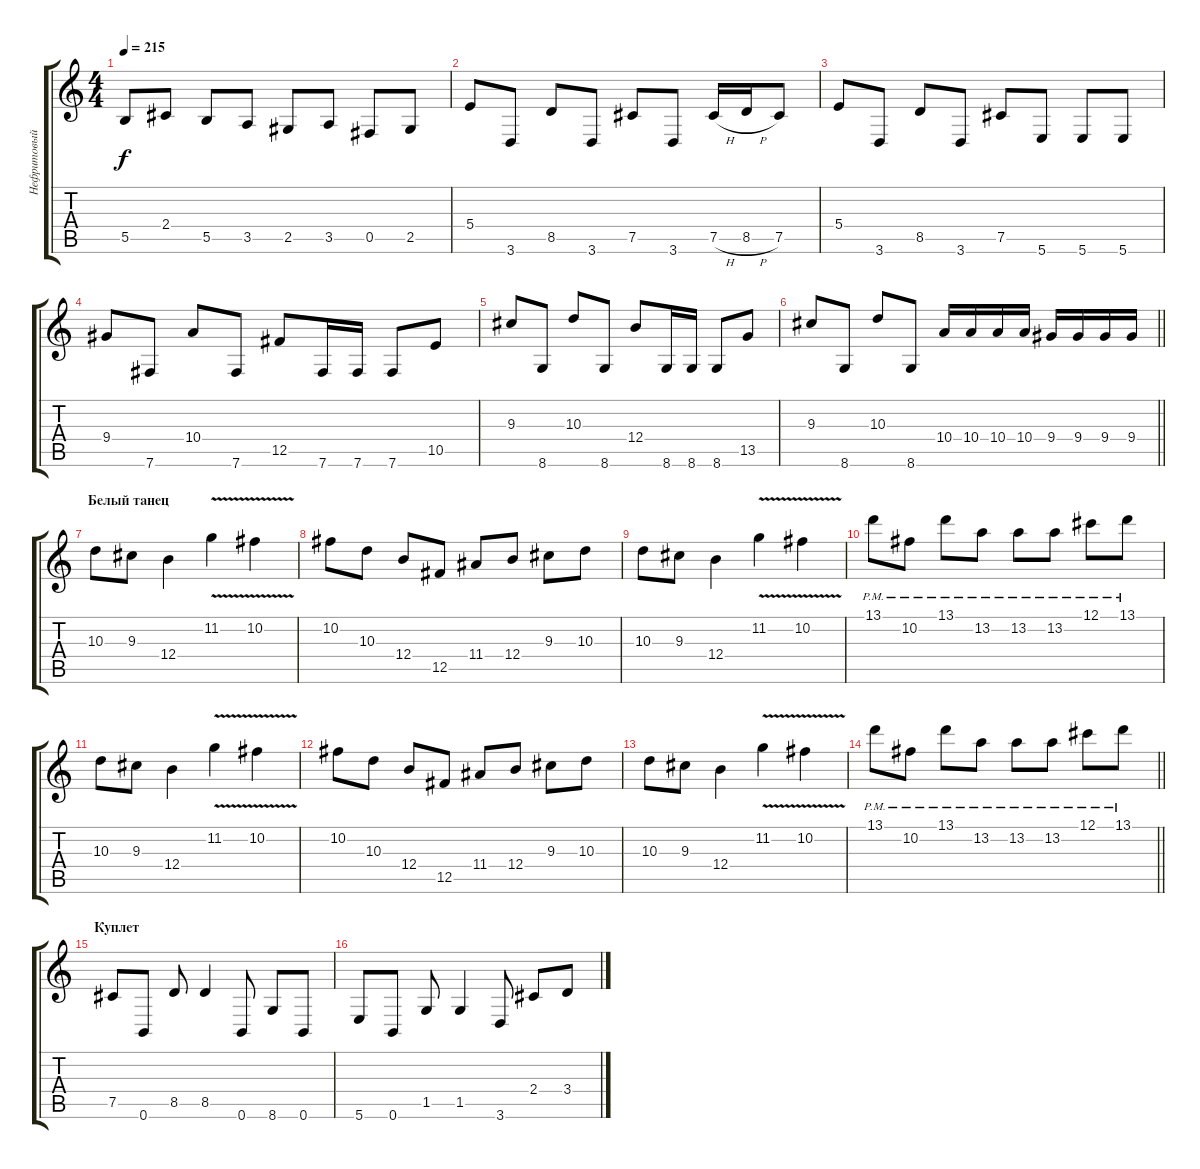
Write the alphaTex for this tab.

\track ("Нефритовый чёткий пацан" "Нефритовый") {instrument distortionguitar}
\staff {score tabs}
\tuning (Db4 Ab3 E3 B2 Gb2 B1) {hide}
\ts (4 4)
\tempo 215
\clef g2
\ks c
5.5.8{dy f} 2.4.8 5.5.8 3.5.8 2.5.8 3.5.8 0.5.8 2.5.8 |
5.4.8 3.6.8 8.5.8 3.6.8 7.5.8 3.6.8 7.5{h}.16 8.5{h}.16 7.5.8 |
5.4.8 3.6.8 8.5.8 3.6.8 7.5.8 5.6.8 5.6.8 5.6.8 |
9.4.8 7.6.8 10.4.8 7.6.8 12.5.8 7.6.16 7.6.16 7.6.8 10.5.8 |
9.3.8 8.6.8 10.3.8 8.6.8 12.4.8 8.6.16 8.6.16 8.6.8 13.5.8 |
\barLineRight lightlight
9.3.8 8.6.8 10.3.8 8.6.8 10.4.16 10.4.16 10.4.16 10.4.16 9.4.16 9.4.16 9.4.16 9.4.16 |
\section ("" "Белый танец")
10.3.8 9.3.8 12.4.4 11.2{v}.4 10.2{v}.4 |
10.2.8 10.3.8 12.4.8 12.5.8 11.4.8 12.4.8 9.3.8 10.3.8 |
10.3.8 9.3.8 12.4.4 11.2{v}.4 10.2{v}.4 |
13.1{pm}.8 10.2{pm}.8 13.1{pm}.8 13.2{pm}.8 13.2{pm}.8 13.2{pm}.8 12.1{pm}.8 13.1{pm}.8 |
10.3.8 9.3.8 12.4.4 11.2{v}.4 10.2{v}.4 |
10.2.8 10.3.8 12.4.8 12.5.8 11.4.8 12.4.8 9.3.8 10.3.8 |
10.3.8 9.3.8 12.4.4 11.2{v}.4 10.2{v}.4 |
\barLineRight lightlight
13.1{pm}.8 10.2{pm}.8 13.1{pm}.8 13.2{pm}.8 13.2{pm}.8 13.2{pm}.8 12.1{pm}.8 13.1{pm}.8 |
\section ("" "Куплет")
7.5.8 0.6.8 8.5.8 8.5.4 0.6.8 8.6.8 0.6.8 |
5.6.8 0.6.8 1.5.8 1.5.4 3.6.8 2.4.8 3.4.8
